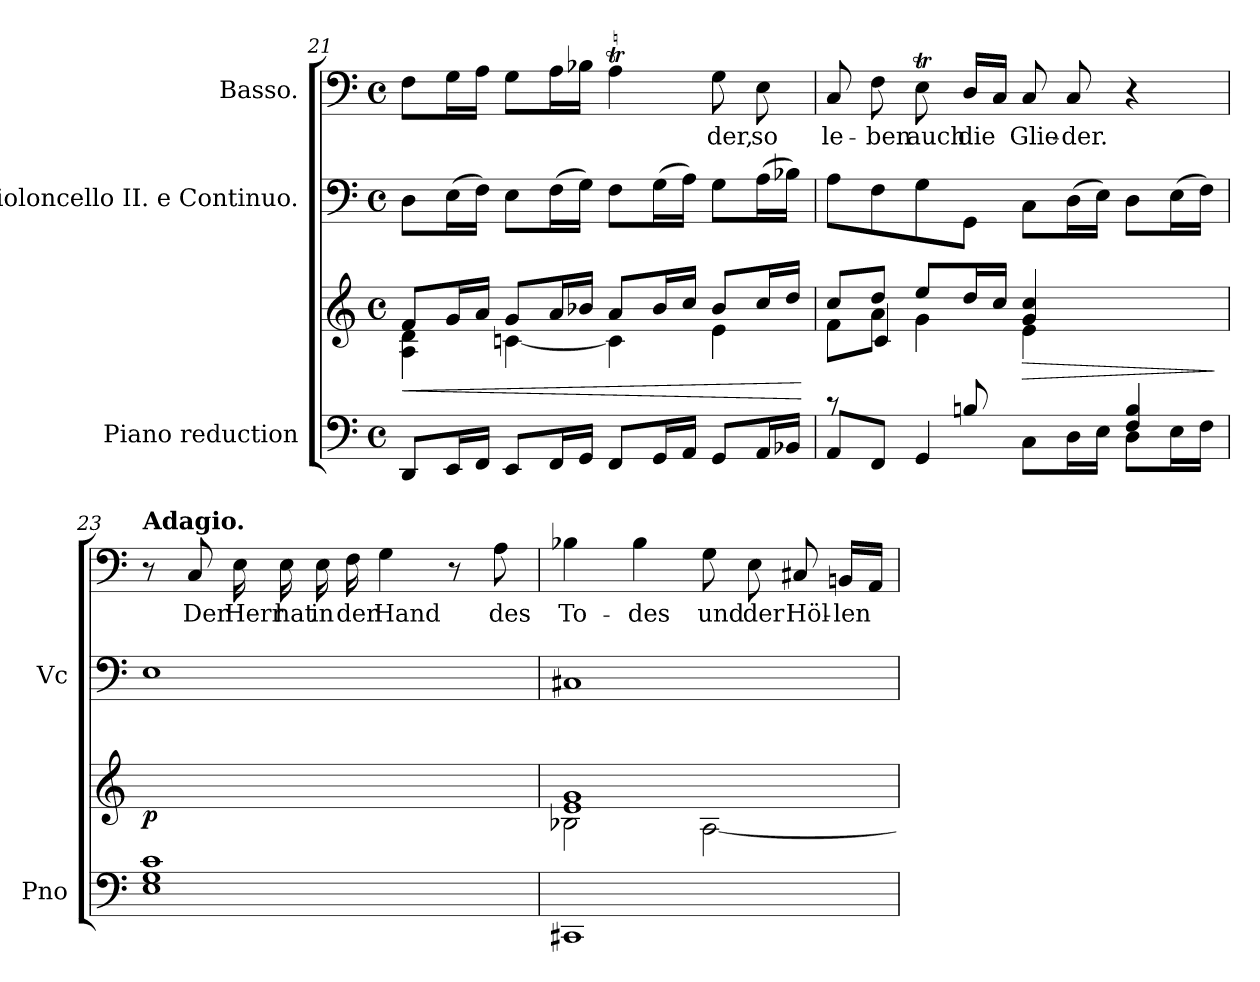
**kern	**kern	**dynam	**kern	**kern	**text
*part3	*part3	*part3	*part2	*part1	*part1
*staff4	*staff3	*staff3/4	*staff2	*staff1	*staff1
*I"Piano reduction	*	*	*I"Violoncello II.  e Continuo.	*I"Basso.	*
*I'Pno	*	*	*I'Vc	*	*
*clefF4	*clefG2	*	*clefF4	*clefF4	*
*k[]	*k[]	*	*k[]	*k[]	*
*M4/4	*M4/4	*	*M4/4	*M4/4	*
*met(c)	*met(c)	*	*met(c)	*met(c)	*
=21	=21	=21	=21	=21	=21
!	!	!LO:HP:b	!	!	!
*	*^	*	*	*	*
8DD/L	8f/L	4A\ 4d\	<	8D\L	8F\L	.
16EE/L	16g/L	.	.	(16E\L	16G\L	.
16FF/JJ	16a/JJ	.	.	16F\JJ)	16A\JJ	.
8EE/L	8g/L	[4cn\	.	8E\L	8G\L	.
16FF/L	16a/L	.	.	(16F\L	16A\L	.
16GG/JJ	16b-X/JJ	.	.	16G\JJ)	16B-X\JJ	.
8FF/L	8a/L	4c\]	.	8F\L	4AT\	.
16GG/L	16b-/L	.	.	(16G\L	.	.
16AA/JJ	16cc/JJ	.	.	16A\JJ)	.	.
!	!	!	!	!	!	!LO:LY:b
8GG/L	8b-/L	4e\	.	8G\L	8G\	der,
!	!	!	!	!	!	!LO:LY:b
16AA/L	16cc/L	.	.	(16A\L	8E\	so
16BB-X/JJ	16dd/JJ	.	.	16B-X\JJ)	.	.
*	*v	*v	*	*	*	*
.	.	[	.	.	.
=22	=22	=22	=22	=22	=22
*^	*^	*	*	*	*
*	*	*	*^	*	*	*	*
!	!	!	!	!	!	!	!	!LO:LY:b
8r	8AA/L	8cc/L	8f\L	8ryy	.	8A\L	8C/	le-
!	!	!	!	!	!	!	!	!LO:LY:b
4ryy	8FF/J	8dd/J	8a\J	4c/	.	8F\	8F\	-ben
!	!	!	!	!	!	!	!	!LO:LY:b
.	4GG/	8ee/L	4g\	.	.	8G\	8Et\	auch
!	!	!	!	!	!	!	!	!LO:LY:b
8Bn/	.	16dd/L	.	2ryy	.	8GG\J	16D/LL	die
.	.	16cc/JJ	.	.	.	.	16C/JJ	.
!	!	!	!	!	!LO:HP:b	!	!	!LO:LY:b
4ryy	8C\L	4g/ 4cc/	4e\	.	>	8C\L	8C/	Glie-
!	!	!	!	!	!	!	!	!LO:LY:b
.	16D\L	.	.	.	.	(16D\L	8C/	-der.
.	16E\JJ	.	.	.	.	16E\JJ)	.	.
4F/ 4B/	8D\L	4ryy	4ryy	.	.	8D\L	4r	.
.	16E\L	.	.	8ryy	.	(16E\L	.	.
.	16F\JJ	.	.	.	.	16F\JJ)	.	.
*v	*v	*	*	*	*	*	*	*
*	*v	*v	*v	*	*	*	*
.	.	]	.	.	.
!!LO:LB:g=z
=23	=23	=23	=23	=23	=23
!	!	!	!	!LO:TX:a:B:t=Adagio.	!
!	!	!LO:DY:b	!	!	!
1E 1G 1c	1ryy	p	1E	8r	.
!	!	!	!	!	!LO:LY:b
.	.	.	.	8C/	Der
!	!	!	!	!	!LO:LY:b
.	.	.	.	16E\	Herr
!	!	!	!	!	!LO:LY:b
.	.	.	.	16E\	hat
!	!	!	!	!	!LO:LY:b
.	.	.	.	16E\	in
!	!	!	!	!	!LO:LY:b
.	.	.	.	16F\	der
!	!	!	!	!	!LO:LY:b
.	.	.	.	4G\	Hand
.	.	.	.	8r	.
!	!	!	!	!	!LO:LY:b
.	.	.	.	8A\	des
=24	=24	=24	=24	=24	=24
*	*^	*	*	*	*
!	!	!	!	!	!	!LO:LY:b
1CC#X	1e 1g	2B-X\	.	1C#X	4B-X\	To-
!	!	!	!	!	!	!LO:LY:b
.	.	.	.	.	4B-\	-des
!	!	!	!	!	!	!LO:LY:b
.	.	[2A\	.	.	8G\	und
!	!	!	!	!	!	!LO:LY:b
.	.	.	.	.	8E\	der
!	!	!	!	!	!	!LO:LY:b
.	.	.	.	.	8C#X/	Höl-
!	!	!	!	!	!	!LO:LY:b
.	.	.	.	.	16BBni/LL	-len
.	.	.	.	.	16AA/JJ	.
*	*v	*v	*	*	*	*
=	=	=	=	=	=
*-	*-	*-	*-	*-	*-
